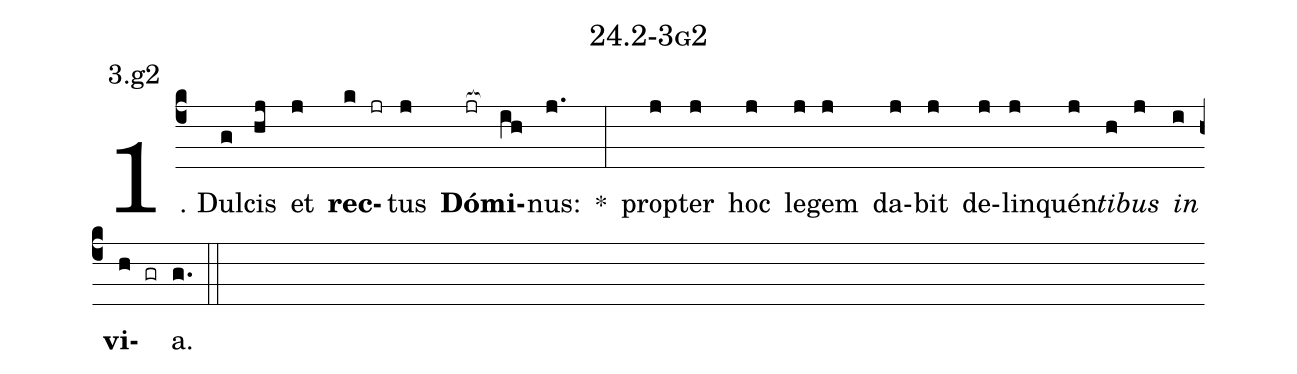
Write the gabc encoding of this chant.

name: 24.2-3g2;
annotation: 3.g2;
%%
(c4)1. Dul(g)cis(hj) et(j) <b>rec</b>(k jr)tus(j) <b>Dó</b>(jr[ocb:1{])<b>mi</b>(ih[ocb:0}])nus:(j.) *(:) prop(j)ter(j) hoc(j) le(j)gem(j) da(j)bit(j) de(j)lin(j)quén(j)<i>ti</i>(h)<i>bus</i>(j) <i>in</i>(i) <b>vi</b>(h gr)a.(g.) (::)


%E(j) u(h) o(j) u(i) a(h) e.(g.) (::)
